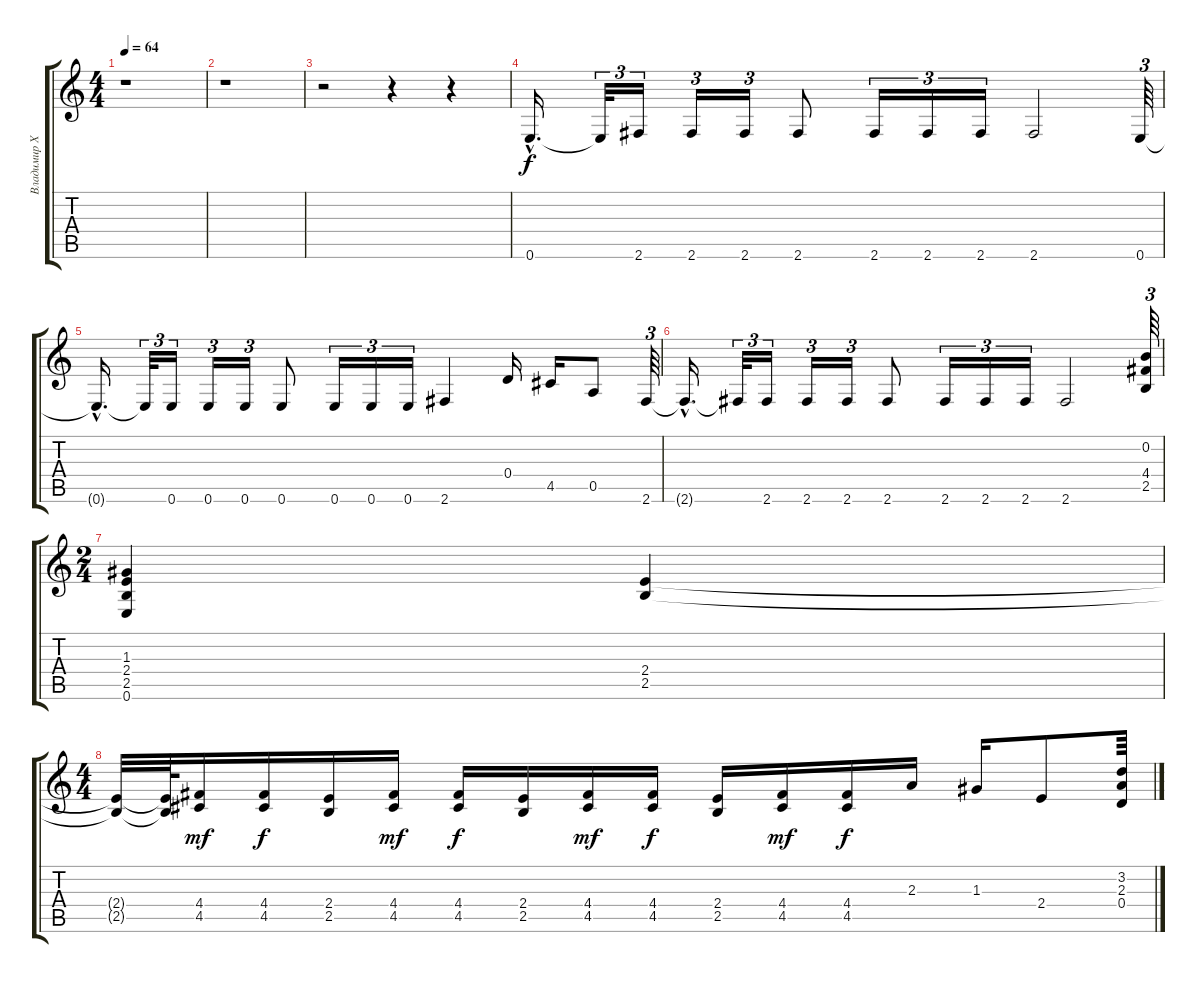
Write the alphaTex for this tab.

\track ("Владимир Холстинин" "Владимир Х") {instrument overdrivenguitar}
\staff {score tabs}
\tuning (E4 B3 G3 D3 A2 E2) {hide}
\ts (4 4)
\tempo 64
\clef g2
\ks c
r.1{dy f} |
r.1 |
r.2 r.4 r.4 |
0.6{hac}.16{d} 0.6{t}.32{tu (3 2)} 2.6.16{tu (3 2)} 2.6.16{tu (3 2)} 2.6.16{tu (3 2)} 2.6.8 2.6.16{tu (3 2)} 2.6.16{tu (3 2)} 2.6.16{tu (3 2)} 2.6.2 0.6.64{tu (3 2)} |
0.6{hac t}.16{d} 0.6{t}.32{tu (3 2)} 0.6.16{tu (3 2)} 0.6.16{tu (3 2)} 0.6.16{tu (3 2)} 0.6.8 0.6.16{tu (3 2)} 0.6.16{tu (3 2)} 0.6.16{tu (3 2)} 2.6.4 0.4.16 4.5.16 0.5.8 2.6.64{tu (3 2)} |
2.6{hac t}.16{d} 2.6{t}.32{tu (3 2)} 2.6.16{tu (3 2)} 2.6.16{tu (3 2)} 2.6.16{tu (3 2)} 2.6.8 2.6.16{tu (3 2)} 2.6.16{tu (3 2)} 2.6.16{tu (3 2)} 2.6.2 (0.2 4.4 2.5).64{tu (3 2)} |
\ts (2 4)
(1.3 2.4 2.5 0.6).4 (2.4 2.5).4 |
\ts (4 4)
(2.4{t} 2.5{t}).32 (2.4{t} 2.5{t}).64 (4.4 4.5).16{dy mf} (4.4 4.5).16{dy f} (2.4 2.5).16 (4.4 4.5).16{dy mf} (4.4 4.5).16{dy f} (2.4 2.5).16 (4.4 4.5).16{dy mf} (4.4 4.5).16{dy f} (2.4 2.5).16 (4.4 4.5).16{dy mf} (4.4 4.5).16{dy f} 2.3.16 1.3.16 2.4.8 (3.2 2.3 0.4).64
